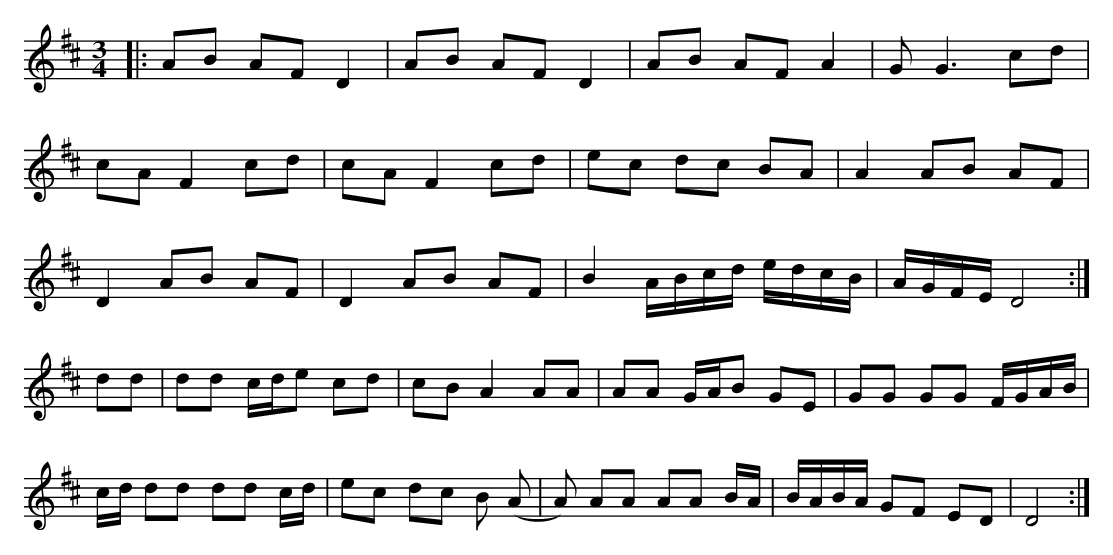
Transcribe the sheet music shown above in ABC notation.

X:1
M:3/4
K:D
|:AB AF D2|AB AF D2|AB AF A2|GG3 cd|
cA F2 cd|cA F2 cd|ec dc BA|A2 AB AF|
D2 AB AF|D2 AB AF|B2 A/B/c/d/ e/d/c/B/|A/G/F/E/ D4:|
dd|dd c/d/e cd|cB A2 AA|AA G/A/B GE|GG GG F/G/A/B/|
c/d/ dd dd c/d/|ec dc B (A|A) AA AA B/A/|B/A/B/A/ GF ED|D4:|
